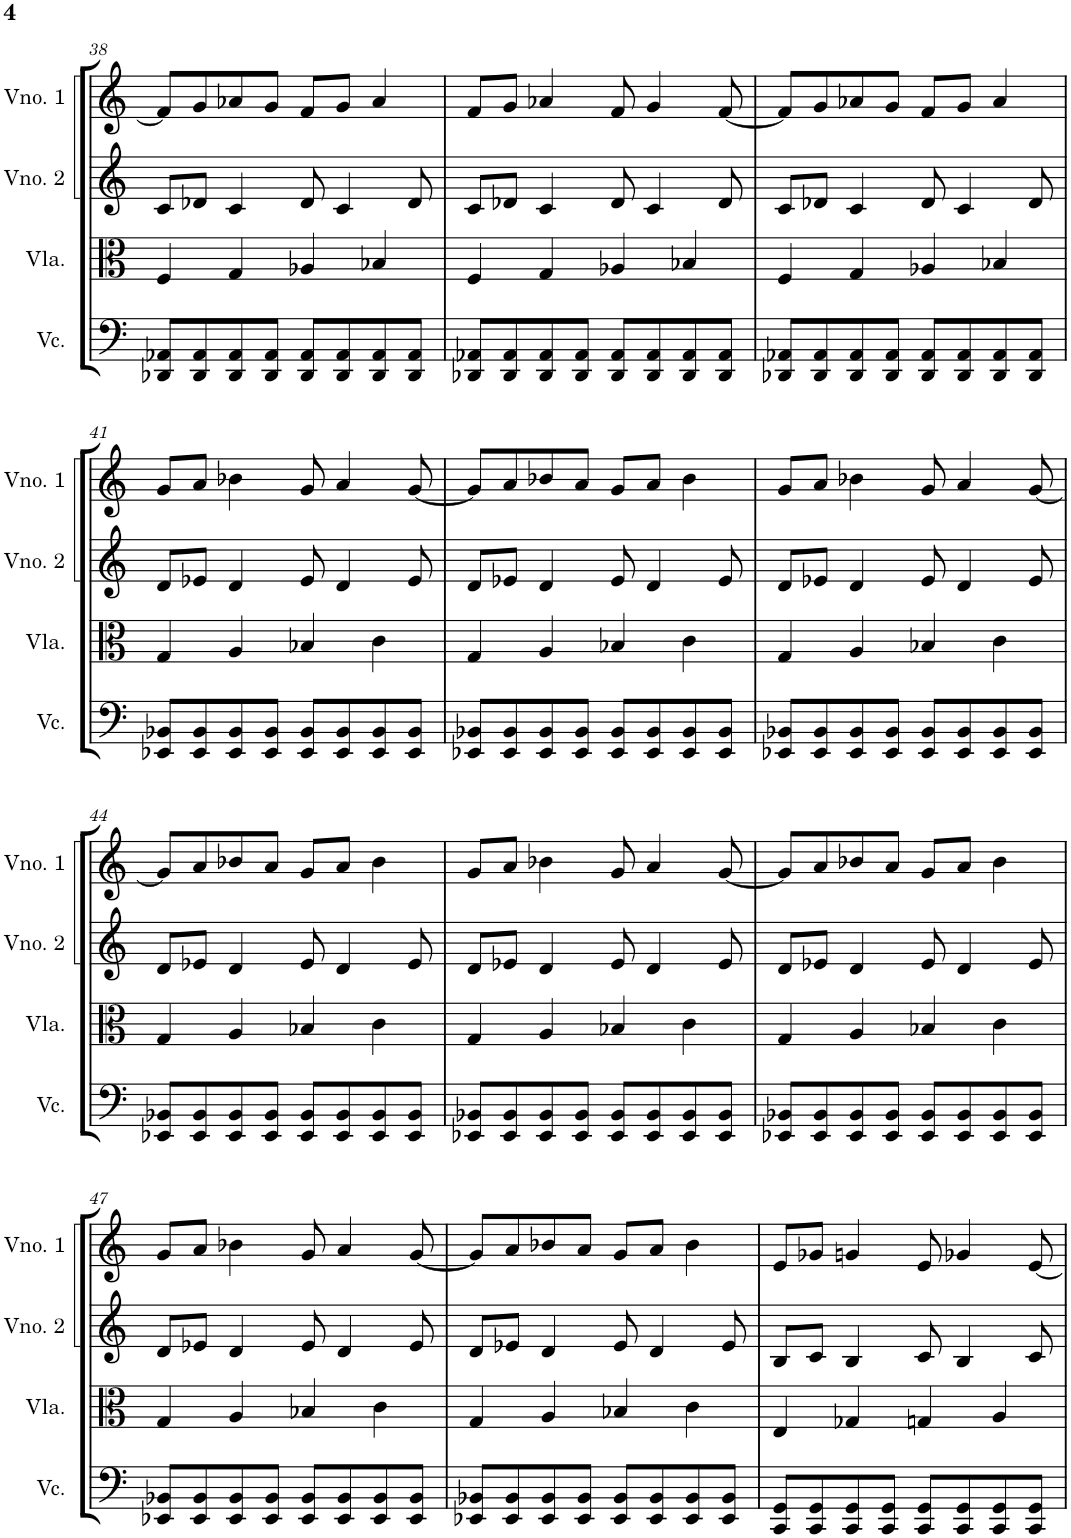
**kern	**kern	**kern	**kern
*part4	*part3	*part2	*part1
*staff4	*staff3	*staff2	*staff1
*I"Violoncelo	*I"Viola	*I"Violino 2	*I"Violino 1
*I'Vc.	*I'Vla.	*I'Vno. 2	*I'Vno. 1
!!LO:PB:g=z
*clefF4	*clefC3	*clefG2	*clefG2
*k[]	*k[]	*k[]	*k[]
*M4/4	*M4/4	*M4/4	*M4/4
=38	=38	=38	=38
8DD-X/ 8AA-X/L	4F/	8c/L	8f/L]
8DD-/ 8AA-/	.	8d-X/J	8g/
8DD-/ 8AA-/	4G/	4c/	8a-X/
8DD-/ 8AA-/J	.	.	8g/J
8DD-/ 8AA-/L	4A-X/	8d-/	8f/L
8DD-/ 8AA-/	.	4c/	8g/J
8DD-/ 8AA-/	4B-X/	.	4a-/
8DD-/ 8AA-/J	.	8d-/	.
=39	=39	=39	=39
8DD-X/ 8AA-X/L	4F/	8c/L	8f/L
8DD-/ 8AA-/	.	8d-X/J	8g/J
8DD-/ 8AA-/	4G/	4c/	4a-X/
8DD-/ 8AA-/J	.	.	.
8DD-/ 8AA-/L	4A-X/	8d-/	8f/
8DD-/ 8AA-/	.	4c/	4g/
8DD-/ 8AA-/	4B-X/	.	.
8DD-/ 8AA-/J	.	8d-/	[8f/
=40	=40	=40	=40
8DD-X/ 8AA-X/L	4F/	8c/L	8f/L]
8DD-/ 8AA-/	.	8d-X/J	8g/
8DD-/ 8AA-/	4G/	4c/	8a-X/
8DD-/ 8AA-/J	.	.	8g/J
8DD-/ 8AA-/L	4A-X/	8d-/	8f/L
8DD-/ 8AA-/	.	4c/	8g/J
8DD-/ 8AA-/	4B-X/	.	4a-/
8DD-/ 8AA-/J	.	8d-/	.
!!LO:LB:g=z
=41	=41	=41	=41
8EE-X/ 8BB-X/L	4G/	8d/L	8g/L
8EE-/ 8BB-/	.	8e-X/J	8a/J
8EE-/ 8BB-/	4A/	4d/	4b-X\
8EE-/ 8BB-/J	.	.	.
8EE-/ 8BB-/L	4B-X/	8e-/	8g/
8EE-/ 8BB-/	.	4d/	4a/
8EE-/ 8BB-/	4c\	.	.
8EE-/ 8BB-/J	.	8e-/	[8g/
=42	=42	=42	=42
8EE-X/ 8BB-X/L	4G/	8d/L	8g/L]
8EE-/ 8BB-/	.	8e-X/J	8a/
8EE-/ 8BB-/	4A/	4d/	8b-X/
8EE-/ 8BB-/J	.	.	8a/J
8EE-/ 8BB-/L	4B-X/	8e-/	8g/L
8EE-/ 8BB-/	.	4d/	8a/J
8EE-/ 8BB-/	4c\	.	4b-\
8EE-/ 8BB-/J	.	8e-/	.
=43	=43	=43	=43
8EE-X/ 8BB-X/L	4G/	8d/L	8g/L
8EE-/ 8BB-/	.	8e-X/J	8a/J
8EE-/ 8BB-/	4A/	4d/	4b-X\
8EE-/ 8BB-/J	.	.	.
8EE-/ 8BB-/L	4B-X/	8e-/	8g/
8EE-/ 8BB-/	.	4d/	4a/
8EE-/ 8BB-/	4c\	.	.
8EE-/ 8BB-/J	.	8e-/	[8g/
!!LO:LB:g=z
=44	=44	=44	=44
8EE-X/ 8BB-X/L	4G/	8d/L	8g/L]
8EE-/ 8BB-/	.	8e-X/J	8a/
8EE-/ 8BB-/	4A/	4d/	8b-X/
8EE-/ 8BB-/J	.	.	8a/J
8EE-/ 8BB-/L	4B-X/	8e-/	8g/L
8EE-/ 8BB-/	.	4d/	8a/J
8EE-/ 8BB-/	4c\	.	4b-\
8EE-/ 8BB-/J	.	8e-/	.
=45	=45	=45	=45
8EE-X/ 8BB-X/L	4G/	8d/L	8g/L
8EE-/ 8BB-/	.	8e-X/J	8a/J
8EE-/ 8BB-/	4A/	4d/	4b-X\
8EE-/ 8BB-/J	.	.	.
8EE-/ 8BB-/L	4B-X/	8e-/	8g/
8EE-/ 8BB-/	.	4d/	4a/
8EE-/ 8BB-/	4c\	.	.
8EE-/ 8BB-/J	.	8e-/	[8g/
=46	=46	=46	=46
8EE-X/ 8BB-X/L	4G/	8d/L	8g/L]
8EE-/ 8BB-/	.	8e-X/J	8a/
8EE-/ 8BB-/	4A/	4d/	8b-X/
8EE-/ 8BB-/J	.	.	8a/J
8EE-/ 8BB-/L	4B-X/	8e-/	8g/L
8EE-/ 8BB-/	.	4d/	8a/J
8EE-/ 8BB-/	4c\	.	4b-\
8EE-/ 8BB-/J	.	8e-/	.
!!LO:LB:g=z
=47	=47	=47	=47
8EE-X/ 8BB-X/L	4G/	8d/L	8g/L
8EE-/ 8BB-/	.	8e-X/J	8a/J
8EE-/ 8BB-/	4A/	4d/	4b-X\
8EE-/ 8BB-/J	.	.	.
8EE-/ 8BB-/L	4B-X/	8e-/	8g/
8EE-/ 8BB-/	.	4d/	4a/
8EE-/ 8BB-/	4c\	.	.
8EE-/ 8BB-/J	.	8e-/	[8g/
=48	=48	=48	=48
8EE-X/ 8BB-X/L	4G/	8d/L	8g/L]
8EE-/ 8BB-/	.	8e-X/J	8a/
8EE-/ 8BB-/	4A/	4d/	8b-X/
8EE-/ 8BB-/J	.	.	8a/J
8EE-/ 8BB-/L	4B-X/	8e-/	8g/L
8EE-/ 8BB-/	.	4d/	8a/J
8EE-/ 8BB-/	4c\	.	4b-\
8EE-/ 8BB-/J	.	8e-/	.
=49	=49	=49	=49
8CC/ 8GG/L	4E/	8B/L	8e/L
8CC/ 8GG/	.	8c/J	8g-X/J
8CC/ 8GG/	4G-X/	4B/	4gn/
8CC/ 8GG/J	.	.	.
8CC/ 8GG/L	4Gn/	8c/	8e/
8CC/ 8GG/	.	4B/	4g-X/
8CC/ 8GG/	4A/	.	.
8CC/ 8GG/J	.	8c/	[8e/
=	=	=	=
*-	*-	*-	*-
